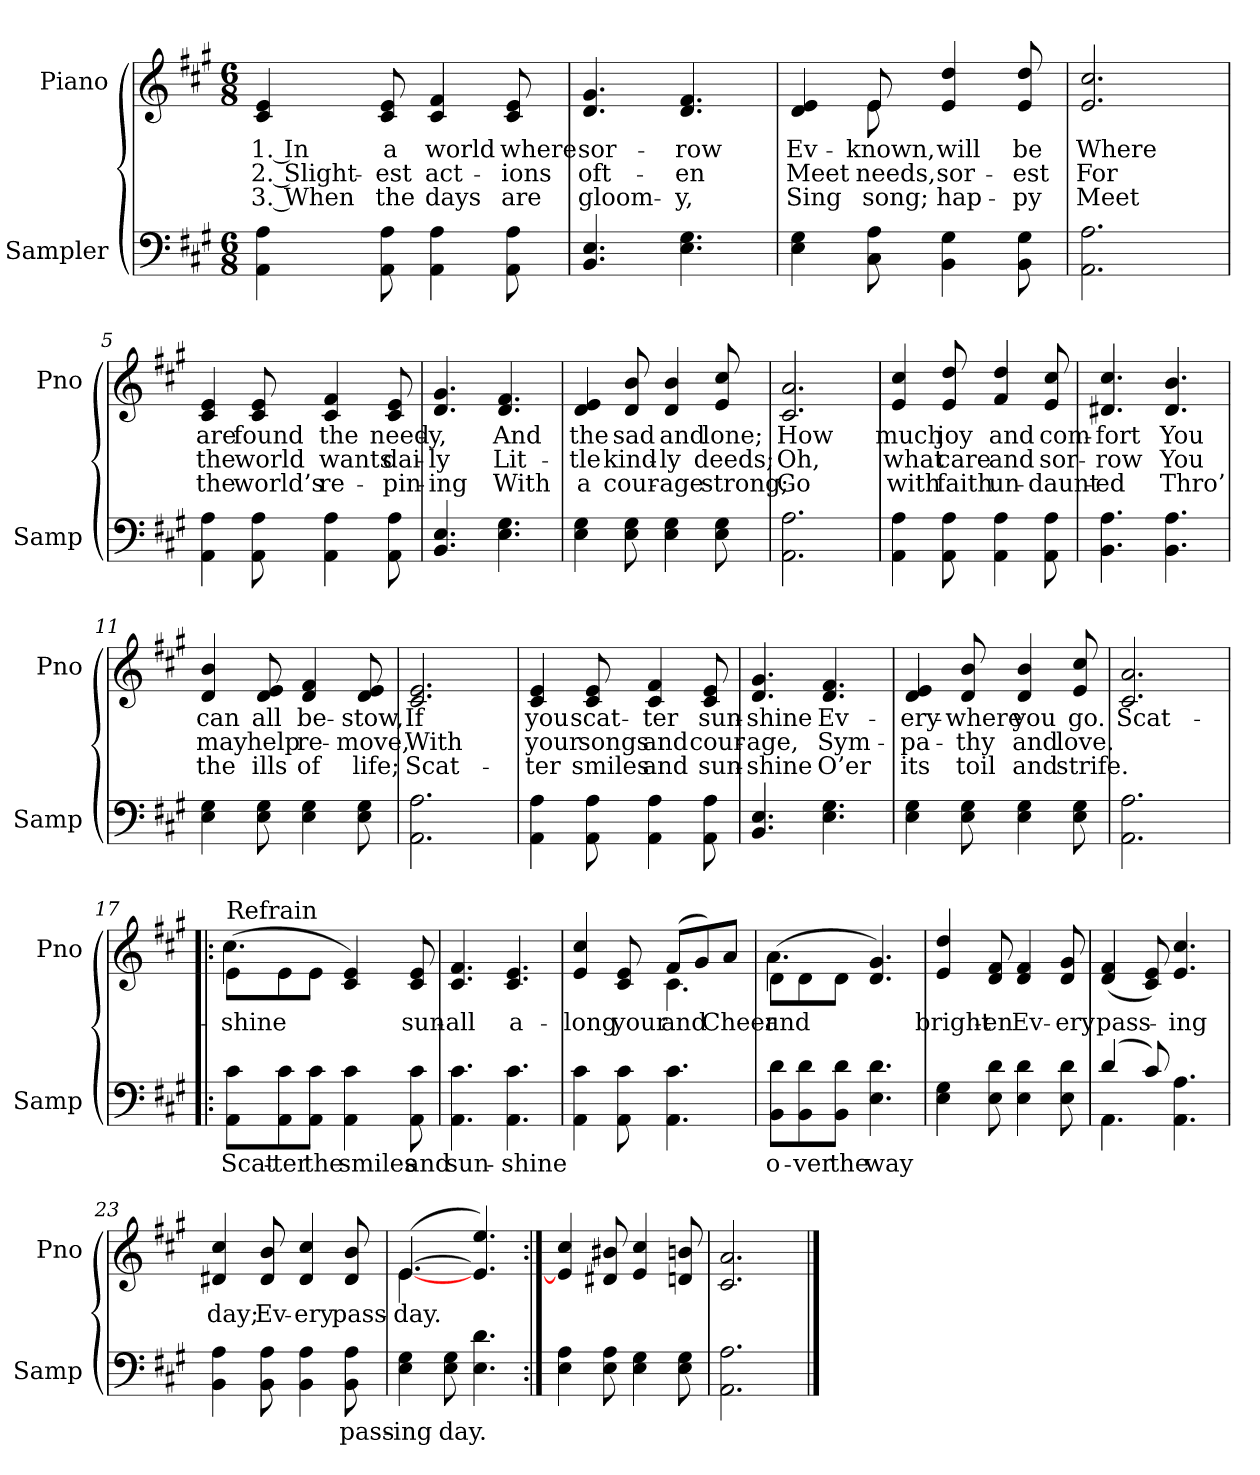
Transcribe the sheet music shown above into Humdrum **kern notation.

**kern	**text	**kern	**text	**text	**text
*part2	*part2	*part1	*part1	*part1	*part1
*staff2	*staff2	*staff1	*staff1	*staff1	*staff1
*I"Sampler	*	*I"Piano	*	*	*
*I'Samp	*	*I'Pno	*	*	*
*clefF4	*	*clefG2	*	*	*
*k[f#c#g#]	*	*k[f#c#g#]	*	*	*
*A:	*	*A:	*	*	*
*M6/8	*	*M6/8	*	*	*
=1	=1	=1	=1	=1	=1
4AA 4A	.	4c# 4e	1. In	2. Slight-	3. When
8AA 8A	.	8c# 8e	a	-est	the
4AA 4A	.	4c# 4f#	world	act-	days
8AA 8A	.	8c# 8e	where	-ions	are
=2	=2	=2	=2	=2	=2
4.BB 4.E	.	4.d 4.g#	sor-	oft-	gloom-
4.E 4.G#	.	4.d 4.f#	-row	-en	-y,
=3	=3	=3	=3	=3	=3
*	*	*^	*	*	*
4E 4G#	.	4d 4e	4ryy	Ev-	Meet	Sing
8C# 8A	.	8e/	8e	known,	needs,	song;
4BB 4G#	.	4e 4dd	4.ryy	will	sor-	hap-
8BB 8G#	.	8e 8dd	.	be	-est	-py
*	*	*v	*v	*	*	*
=4	=4	=4	=4	=4	=4
2.AA 2.A	.	2.e 2.cc#	Where	For	Meet
=5	=5	=5	=5	=5	=5
4AA 4A	.	4c# 4e	are	the	the
8AA 8A	.	8c# 8e	found	world	world’s
4AA 4A	.	4c# 4f#	the	wants	re-
8AA 8A	.	8c# 8e	need-	dai-	-pin-
=6	=6	=6	=6	=6	=6
4.BB 4.E	.	4.d 4.g#	-y,	-ly	-ing
4.E 4.G#	.	4.d 4.f#	And	Lit-	With
=7	=7	=7	=7	=7	=7
4E 4G#	.	4d 4e	the	-tle	a
8E 8G#	.	8d 8b	sad	kind-	cour-
4E 4G#	.	4d 4b	and	-ly	-age
8E 8G#	.	8e 8cc#	lone;	deeds;	strong;
=8	=8	=8	=8	=8	=8
2.AA 2.A	.	2.c# 2.a	How	Oh,	Go
=9	=9	=9	=9	=9	=9
4AA 4A	.	4e 4cc#	much	what	with
8AA 8A	.	8e 8dd	joy	care	faith
4AA 4A	.	4f# 4dd	and	and	un-
8AA 8A	.	8e 8cc#	com-	sor-	-daunt-
=10	=10	=10	=10	=10	=10
4.BB 4.A	.	4.d#X 4.cc#	-fort	-row	-ed
4.BB 4.A	.	4.d# 4.b	You	You	Thro’
=11	=11	=11	=11	=11	=11
4E 4G#	.	4d 4b	can	may	the
8E 8G#	.	8d 8e	all	help	ills
4E 4G#	.	4d 4f#	be-	re-	of
8E 8G#	.	8d 8e	-stow,	-move,	life;
=12	=12	=12	=12	=12	=12
2.AA 2.A	.	2.c# 2.e	If	With	Scat-
=13	=13	=13	=13	=13	=13
4AA 4A	.	4c# 4e	you	your	-ter
8AA 8A	.	8c# 8e	scat-	songs	smiles
4AA 4A	.	4c# 4f#	-ter	and	and
8AA 8A	.	8c# 8e	sun-	cour-	sun-
=14	=14	=14	=14	=14	=14
4.BB 4.E	.	4.d 4.g#	-shine	-age,	-shine
4.E 4.G#	.	4.d 4.f#	Ev-	Sym-	O’er
=15	=15	=15	=15	=15	=15
4E 4G#	.	4d 4e	-ery-	-pa-	its
8E 8G#	.	8d 8b	-where	-thy	toil
4E 4G#	.	4d 4b	you	and	and
8E 8G#	.	8e 8cc#	go.	love.	strife.
=16	=16	=16	=16	=16	=16
2.AA 2.A	.	2.c# 2.a	Scat-	.	.
=17!|:	=17!|:	=17!|:	=17!|:	=17!|:	=17!|:
*	*	*^	*	*	*
!	!	!LO:TX:t=Refrain	!	!	!	!
8AA\ 8c#\L	Scat-	(8e\L	4.cc#	-shine	.	.
8AA\ 8c#\	-ter	8e\	.	.	.	.
8AA\ 8c#\J	the	8e\J	.	.	.	.
4AA 4c#	smiles	4c# 4e)	4.ryy	.	.	.
8AA 8c#	and	8c# 8e	.	sun-	.	.
*	*	*v	*v	*	*	*
=18	=18	=18	=18	=18	=18
4.AA 4.c#	sun-	4.c# 4.f#	all	.	.
4.AA 4.c#	-shine	4.c# 4.e	a-	.	.
=19	=19	=19	=19	=19	=19
*	*	*^	*	*	*
4AA 4c#	.	4e 4cc#	4.ryy	-long	.	.
8AA 8c#	.	8c# 8e	.	your	.	.
4.AA 4.c#	.	(8f#/L	4.c#	and	.	.
.	.	8g#/)	.	.	.	.
.	.	8a/J	.	Cheer	.	.
=20	=20	=20	=20	=20	=20	=20
8BB\ 8d\L	o-	(8d\L	4.a	and	.	.
8BB\ 8d\	-ver	8d\	.	.	.	.
8BB\ 8d\J	the	8d\J	.	.	.	.
4.E 4.d	way	4.d 4.g#)	4.ryy	.	.	.
*	*	*v	*v	*	*	*
=21	=21	=21	=21	=21	=21
4E 4G#	.	4e 4dd	bright-	.	.
8E 8d	.	8d 8f#	-en	.	.
4E 4d	.	4d 4f#	Ev-	.	.
8E 8d	.	8d 8g#	-ery	.	.
=22	=22	=22	=22	=22	=22
*^	*	*	*	*	*
(4d/	4.AA	.	(4d 4f#	pass-	.	.
8c#/)	.	.	8c# 8e)	.	.	.
4.AA 4.A	4.ryy	.	4.e 4.cc#	-ing	.	.
*v	*v	*	*	*	*	*
=23	=23	=23	=23	=23	=23
4BB 4A	.	4d#X 4cc#	day;	.	.
8BB 8A	.	8d# 8b	Ev-	.	.
4BB 4A	.	4d# 4cc#	-ery	.	.
8BB 8A	pass-	8d# 8b	pass-	.	.
=24	=24	=24	=24	=24	=24
*	*	*^	*	*	*
4E 4G#	-ing	([4.e/	[4.e	day.	.	.
8E 8G#	day.	.	.	.	.	.
4.E 4.d	.	4.e] 4.ee)	4.ryy	.	.	.
*	*	*v	*v	*	*	*
=25:|!	=25:|!	=25:|!	=25:|!	=25:|!	=25:|!
4E 4A	.	4e] 4cc#	.	.	.
8E 8A	.	8d#X 8b#X	.	.	.
4E 4G#	.	4e 4cc#	.	.	.
8E 8G#	.	8dn 8bn	.	.	.
=26	=26	=26	=26	=26	=26
2.AA 2.A	.	2.c# 2.a	.	.	.
==	==	==	==	==	==
*-	*-	*-	*-	*-	*-
